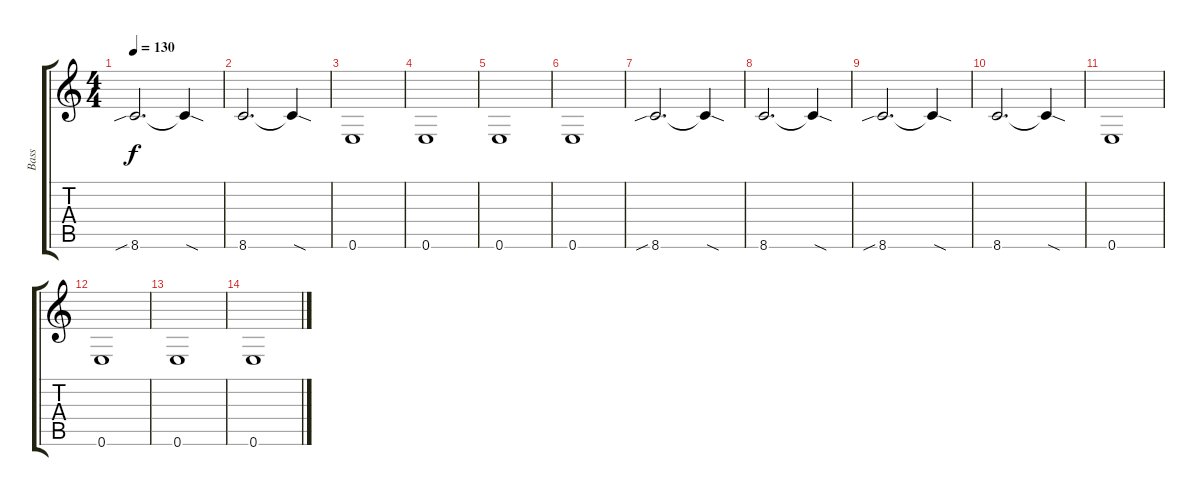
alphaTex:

\track ("Bass" "Bass") {instrument electricbassfinger}
\staff {score tabs}
\tuning (E4 B3 G3 D3 A2 E2) {hide}
\ts (4 4)
\tempo 130
\clef g2
\ks c
8.6{sib}.2{d dy f} 8.6{sod t}.4 |
8.6.2{d} 8.6{sod t}.4 |
0.6.1 |
0.6.1 |
0.6.1 |
0.6.1 |
8.6{sib}.2{d} 8.6{sod t}.4 |
8.6.2{d} 8.6{sod t}.4 |
8.6{sib}.2{d} 8.6{sod t}.4 |
8.6.2{d} 8.6{sod t}.4 |
0.6.1 |
0.6.1 |
0.6.1 |
0.6.1
